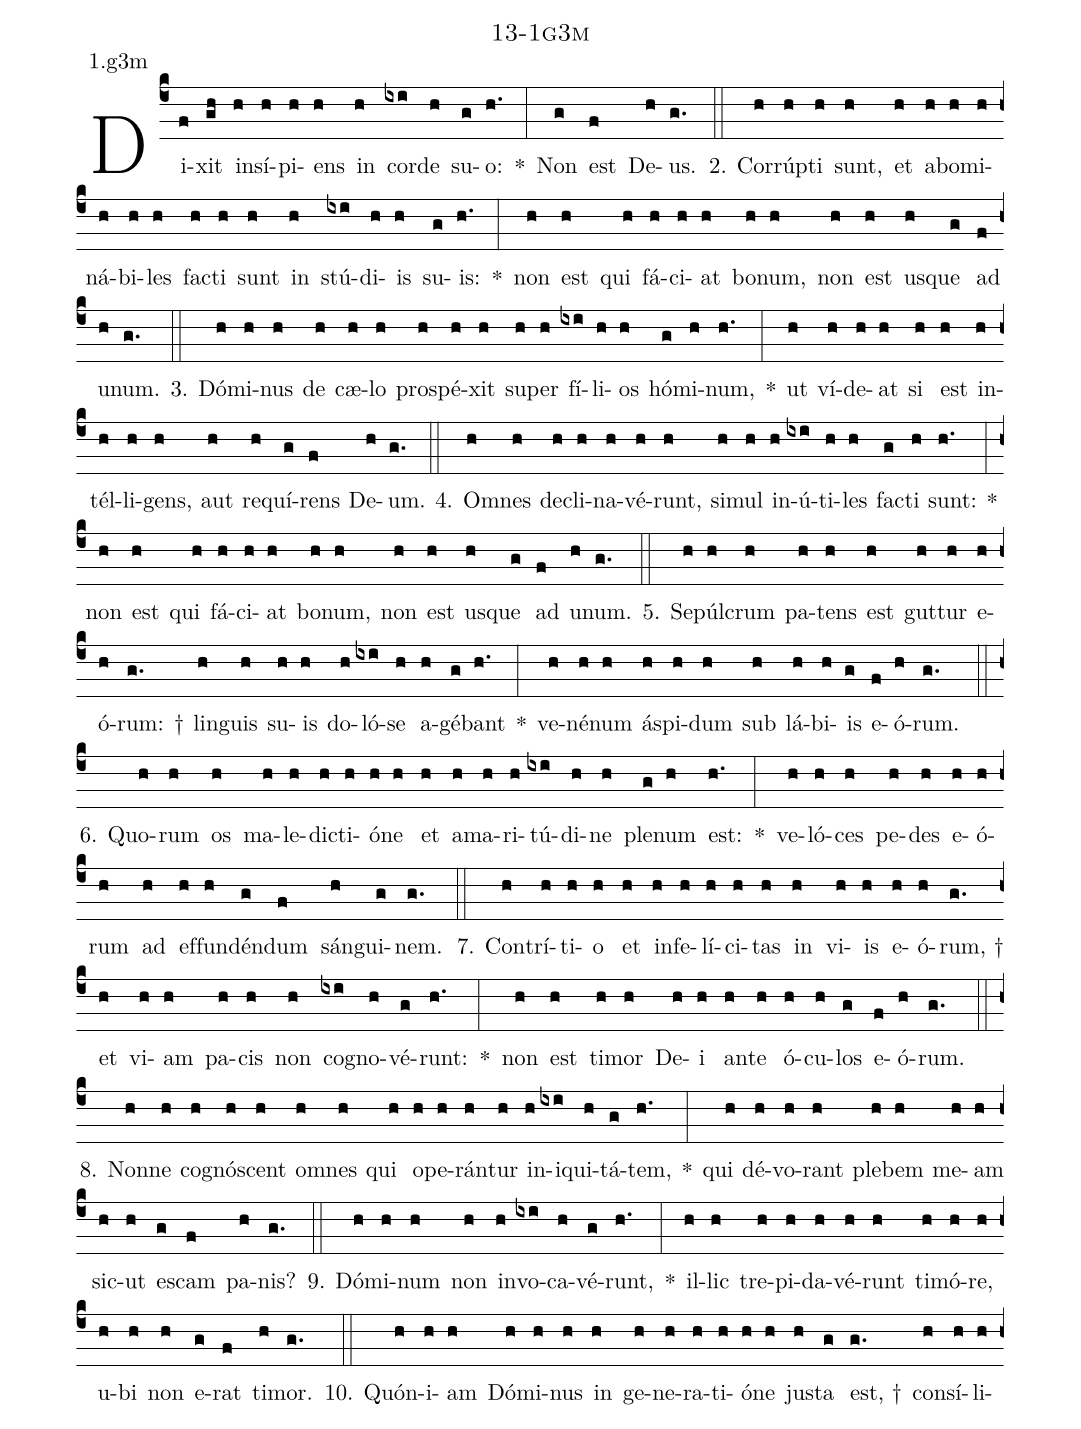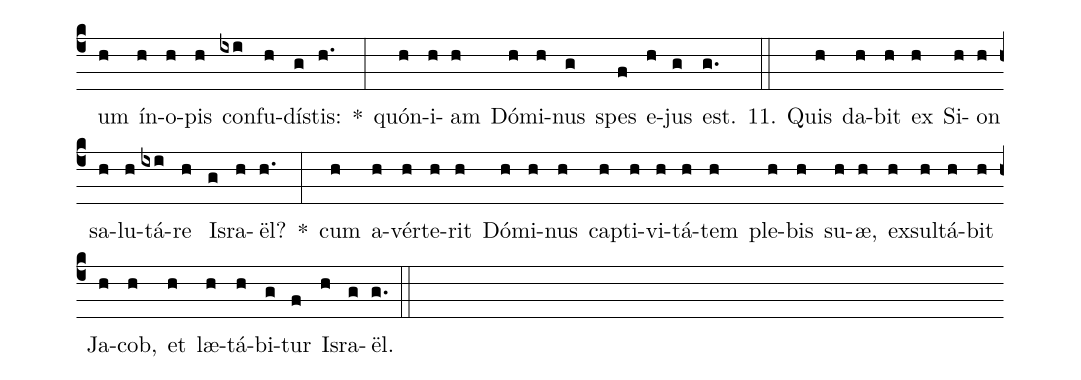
name: 13-1g3m;
annotation: 1.g3m;
%%
(c4)Di(f)xit(gh) in(h)sí(h)pi(h)ens(h) in(h) cor(ixi)de(h) su(g)o:(h.) *(:) Non(g) est(f) De(h)us.(g.) (::)
2. Cor(h)rúp(h)ti(h) sunt,(h) et(h) ab(h)o(h)mi(h)ná(h)bi(h)les(h) fac(h)ti(h) sunt(h) in(h) stú(ixi)di(h)is(h) su(g)is:(h.) *(:) non(h) est(h) qui(h) fá(h)ci(h)at(h) bo(h)num,(h) non(h) est(h) us(h)que(g) ad(f) u(h)num.(g.) (::)
3. Dó(h)mi(h)nus(h) de(h) cæ(h)lo(h) pro(h)spé(h)xit(h) su(h)per(h) fí(ixi)li(h)os(h) hó(g)mi(h)num,(h.) *(:) ut(h) ví(h)de(h)at(h) si(h) est(h) in(h)tél(h)li(h)gens,(h) aut(h) re(h)quí(g)rens(f) De(h)um.(g.) (::)
4. Om(h)nes(h) de(h)cli(h)na(h)vé(h)runt,(h) si(h)mul(h) in(h)ú(ixi)ti(h)les(h) fac(g)ti(h) sunt:(h.) *(:) non(h) est(h) qui(h) fá(h)ci(h)at(h) bo(h)num,(h) non(h) est(h) us(h)que(g) ad(f) u(h)num.(g.) (::)
5. Se(h)púl(h)crum(h) pa(h)tens(h) est(h) gut(h)tur(h) e(h)ó(h)rum: †(g.) lin(h)guis(h) su(h)is(h) do(h)ló(ixi)se(h) a(h)gé(g)bant(h.) *(:) ve(h)né(h)num(h) ás(h)pi(h)dum(h) sub(h) lá(h)bi(h)is(g) e(f)ó(h)rum.(g.) (::)
6. Quo(h)rum(h) os(h) ma(h)le(h)dic(h)ti(h)ó(h)ne(h) et(h) a(h)ma(h)ri(h)tú(ixi)di(h)ne(h) ple(g)num(h) est:(h.) *(:) ve(h)ló(h)ces(h) pe(h)des(h) e(h)ó(h)rum(h) ad(h) ef(h)fun(h)dén(g)dum(f) sán(h)gui(g)nem.(g.) (::)
7. Con(h)trí(h)ti(h)o(h) et(h) in(h)fe(h)lí(h)ci(h)tas(h) in(h) vi(h)is(h) e(h)ó(h)rum, †(g.) et(h) vi(h)am(h) pa(h)cis(h) non(h) co(ixi)gno(h)vé(g)runt:(h.) *(:) non(h) est(h) ti(h)mor(h) De(h)i(h) an(h)te(h) ó(h)cu(h)los(g) e(f)ó(h)rum.(g.) (::)
8. Non(h)ne(h) co(h)gnó(h)scent(h) om(h)nes(h) qui(h) o(h)pe(h)rán(h)tur(h) in(h)i(ixi)qui(h)tá(g)tem,(h.) *(:) qui(h) dé(h)vo(h)rant(h) ple(h)bem(h) me(h)am(h) sic(h)ut(h) es(g)cam(f) pa(h)nis?(g.) (::)
9. Dó(h)mi(h)num(h) non(h) in(h)vo(ixi)ca(h)vé(g)runt,(h.) *(:) il(h)lic(h) tre(h)pi(h)da(h)vé(h)runt(h) ti(h)mó(h)re,(h) u(h)bi(h) non(h) e(g)rat(f) ti(h)mor.(g.) (::)
10. Quón(h)i(h)am(h) Dó(h)mi(h)nus(h) in(h) ge(h)ne(h)ra(h)ti(h)ó(h)ne(h) jus(h)ta(g) est, †(g.) con(h)sí(h)li(h)um(h) ín(h)o(h)pis(h) con(ixi)fu(h)dís(g)tis:(h.) *(:) quón(h)i(h)am(h) Dó(h)mi(h)nus(g) spes(f) e(h)jus(g) est.(g.) (::)
11. Quis(h) da(h)bit(h) ex(h) Si(h)on(h) sa(h)lu(h)tá(ixi)re(h) Is(g)ra(h)ël?(h.) *(:) cum(h) a(h)vér(h)te(h)rit(h) Dó(h)mi(h)nus(h) cap(h)ti(h)vi(h)tá(h)tem(h) ple(h)bis(h) su(h)æ,(h) ex(h)sul(h)tá(h)bit(h) Ja(h)cob,(h) et(h) læ(h)tá(h)bi(g)tur(f) Is(h)ra(g)ël.(g.) (::)
